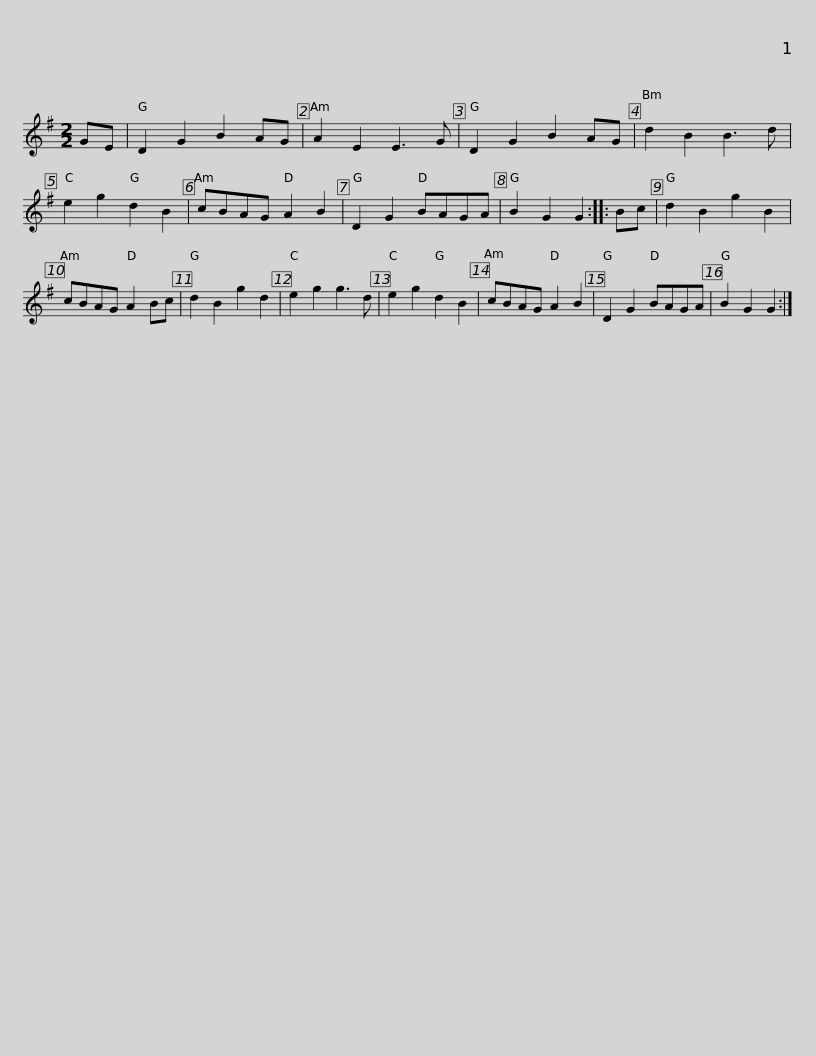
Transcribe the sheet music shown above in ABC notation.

X:1
L:1/8
M:2/2
I:linebreak $
K:G
V:1 treble
V:1
 GE | D2 G2 B2 AG | A2 E2 E3 G | D2 G2 B2 AG | d2 B2 B3 d | %5
 e2 g2 d2 B2 | cBAG A2 B2 | D2 G2 BAGA | B2 G2 G2 ::$ Bc | %10
 d2 B2 g2 B2 | cBAG A2 Bc | d2 B2 g2 d2 | e2 g2 g3 d | e2 g2 d2 B2 | %15
 cBAG A2 B2 | D2 G2 BAGA | B2 G2 G2 :| %18
